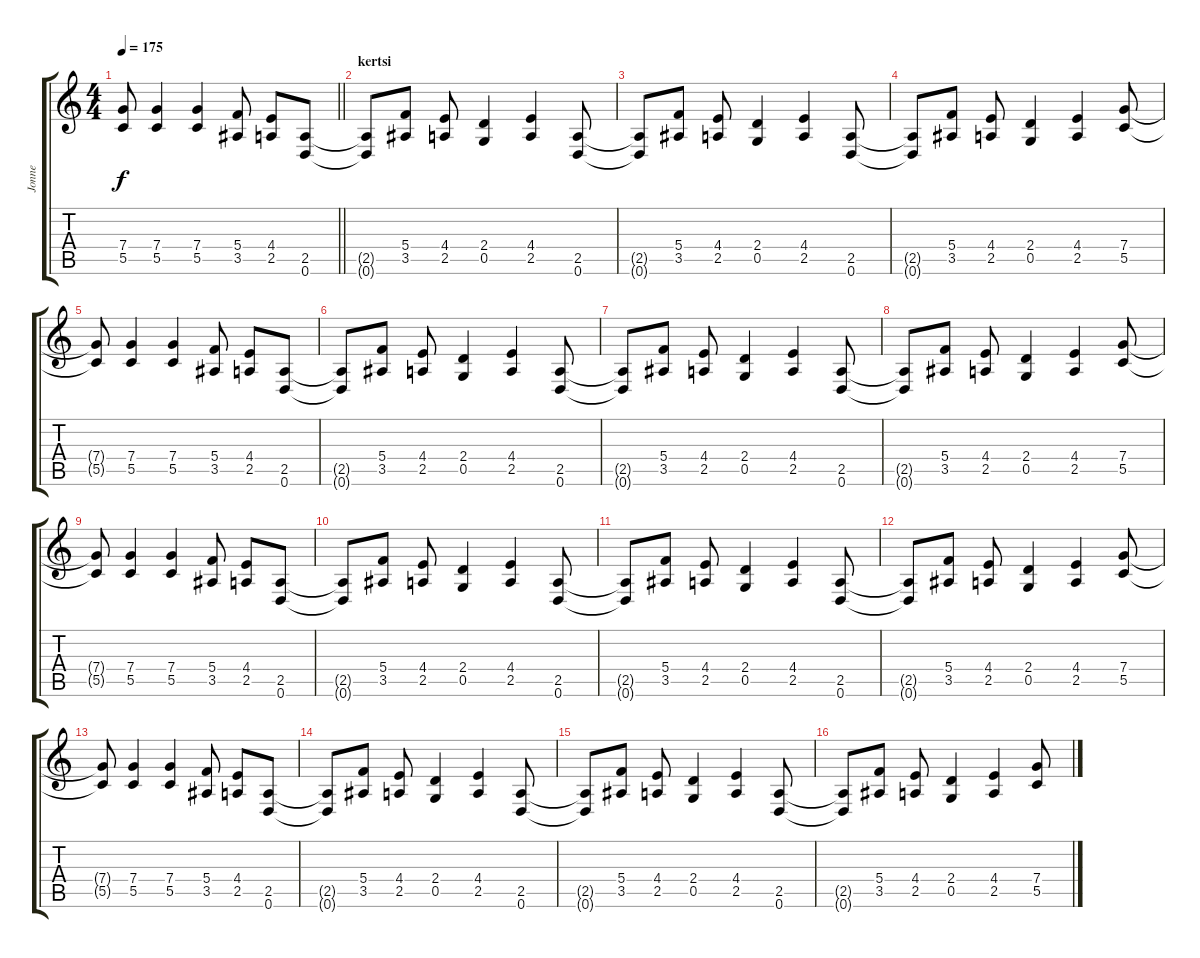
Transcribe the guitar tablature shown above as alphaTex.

\track ("Jonne" "Jonne") {instrument distortionguitar}
\staff {score tabs}
\tuning (D4 A3 F3 C3 G2 D2) {hide}
\ts (4 4)
\tempo 175
\clef g2
\barLineRight lightlight
\ks c
(7.4{t} 5.5{t}).8{dy f} (7.4 5.5).4 (7.4 5.5).4 (5.4 3.5).8 (4.4 2.5).8 (2.5 0.6).8 |
\section ("" "kertsi")
(2.5{t} 0.6{t}).8 (5.4 3.5).8 (4.4 2.5).8 (2.4 0.5).4 (4.4 2.5).4 (2.5 0.6).8 |
(2.5{t} 0.6{t}).8 (5.4 3.5).8 (4.4 2.5).8 (2.4 0.5).4 (4.4 2.5).4 (2.5 0.6).8 |
(2.5{t} 0.6{t}).8 (5.4 3.5).8 (4.4 2.5).8 (2.4 0.5).4 (4.4 2.5).4 (7.4 5.5).8 |
(7.4{t} 5.5{t}).8 (7.4 5.5).4 (7.4 5.5).4 (5.4 3.5).8 (4.4 2.5).8 (2.5 0.6).8 |
(2.5{t} 0.6{t}).8 (5.4 3.5).8 (4.4 2.5).8 (2.4 0.5).4 (4.4 2.5).4 (2.5 0.6).8 |
(2.5{t} 0.6{t}).8 (5.4 3.5).8 (4.4 2.5).8 (2.4 0.5).4 (4.4 2.5).4 (2.5 0.6).8 |
(2.5{t} 0.6{t}).8 (5.4 3.5).8 (4.4 2.5).8 (2.4 0.5).4 (4.4 2.5).4 (7.4 5.5).8 |
(7.4{t} 5.5{t}).8 (7.4 5.5).4 (7.4 5.5).4 (5.4 3.5).8 (4.4 2.5).8 (2.5 0.6).8 |
(2.5{t} 0.6{t}).8 (5.4 3.5).8 (4.4 2.5).8 (2.4 0.5).4 (4.4 2.5).4 (2.5 0.6).8 |
(2.5{t} 0.6{t}).8 (5.4 3.5).8 (4.4 2.5).8 (2.4 0.5).4 (4.4 2.5).4 (2.5 0.6).8 |
(2.5{t} 0.6{t}).8 (5.4 3.5).8 (4.4 2.5).8 (2.4 0.5).4 (4.4 2.5).4 (7.4 5.5).8 |
(7.4{t} 5.5{t}).8 (7.4 5.5).4 (7.4 5.5).4 (5.4 3.5).8 (4.4 2.5).8 (2.5 0.6).8 |
(2.5{t} 0.6{t}).8 (5.4 3.5).8 (4.4 2.5).8 (2.4 0.5).4 (4.4 2.5).4 (2.5 0.6).8 |
(2.5{t} 0.6{t}).8 (5.4 3.5).8 (4.4 2.5).8 (2.4 0.5).4 (4.4 2.5).4 (2.5 0.6).8 |
(2.5{t} 0.6{t}).8 (5.4 3.5).8 (4.4 2.5).8 (2.4 0.5).4 (4.4 2.5).4 (7.4 5.5).8
